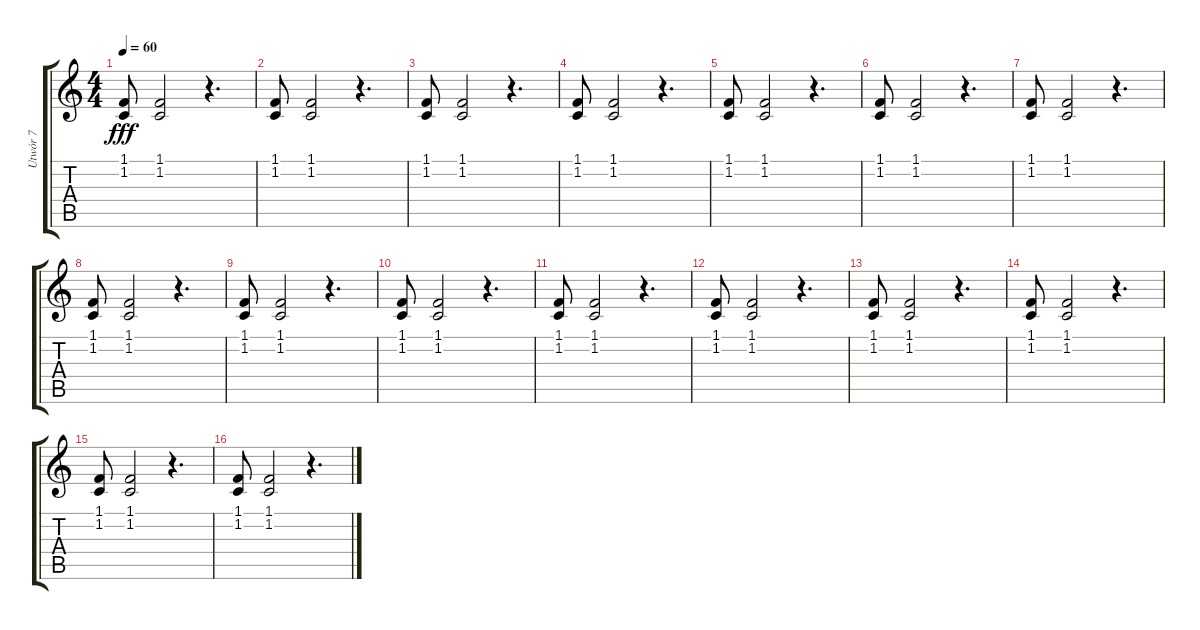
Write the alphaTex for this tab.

\track ("Utwór 7" "Utwór 7") {instrument taikodrum}
\staff {score tabs}
\tuning (E4 B3 G3 D3 A2 E2) {hide}
\ts (4 4)
\tempo 60
\clef g2
\ks c
(1.1 1.2).8{dy fff} (1.1 1.2).2 r.4{d} |
(1.1 1.2).8 (1.1 1.2).2 r.4{d} |
(1.1 1.2).8 (1.1 1.2).2 r.4{d} |
(1.1 1.2).8 (1.1 1.2).2 r.4{d} |
(1.1 1.2).8 (1.1 1.2).2 r.4{d} |
(1.1 1.2).8 (1.1 1.2).2 r.4{d} |
(1.1 1.2).8 (1.1 1.2).2 r.4{d} |
(1.1 1.2).8 (1.1 1.2).2 r.4{d} |
(1.1 1.2).8{volume 8} (1.1 1.2).2 r.4{d} |
(1.1 1.2).8{volume 9} (1.1 1.2).2 r.4{d} |
(1.1 1.2).8 (1.1 1.2).2 r.4{d} |
(1.1 1.2).8 (1.1 1.2).2 r.4{d} |
(1.1 1.2).8 (1.1 1.2).2 r.4{d} |
(1.1 1.2).8 (1.1 1.2).2 r.4{d} |
(1.1 1.2).8 (1.1 1.2).2 r.4{d} |
(1.1 1.2).8 (1.1 1.2).2 r.4{d}
